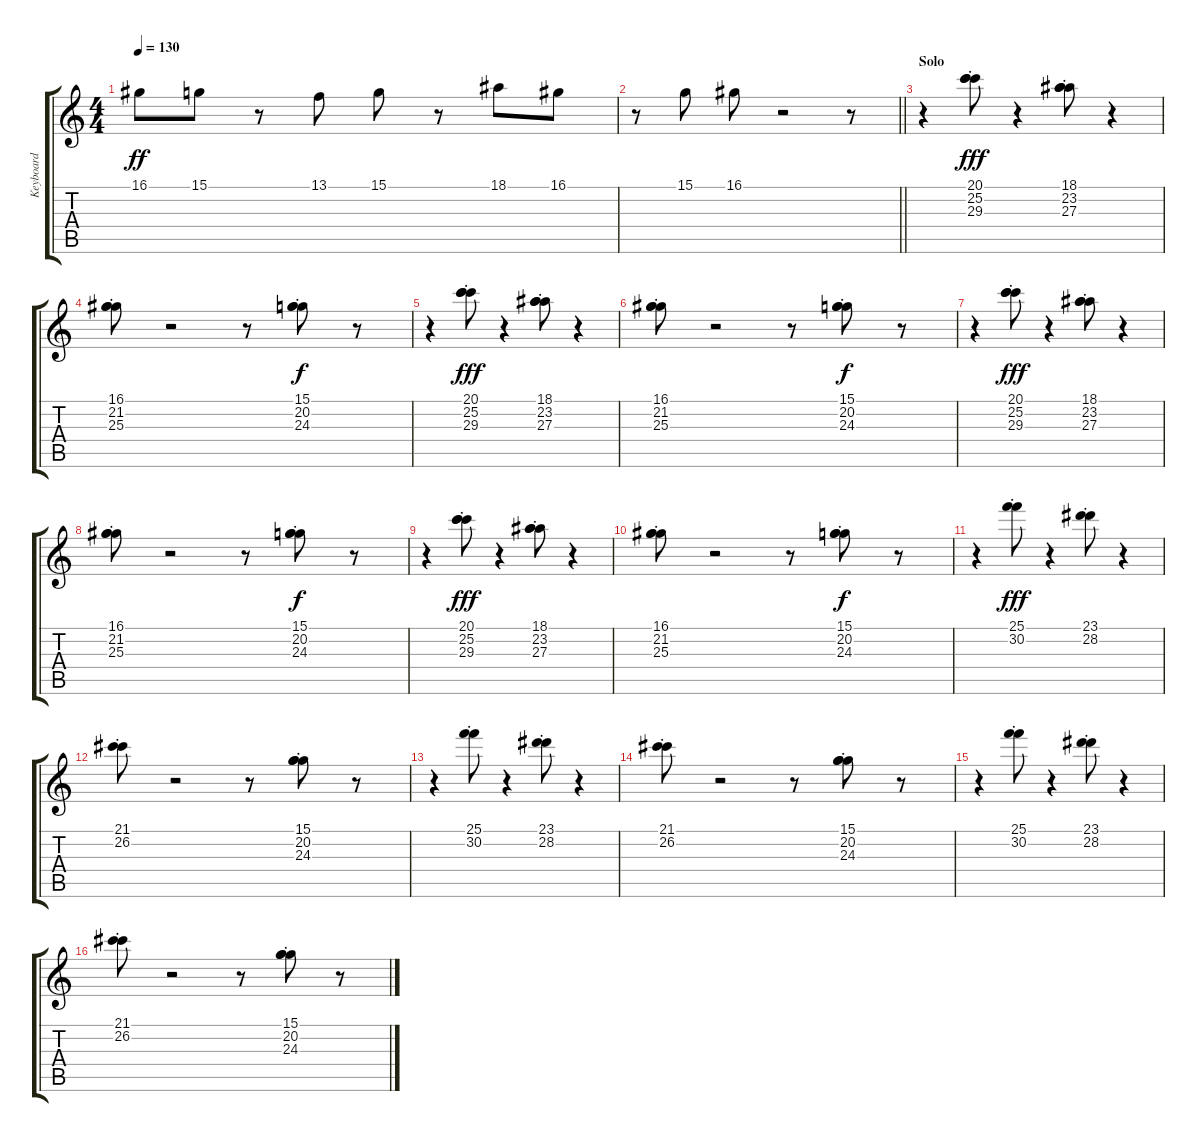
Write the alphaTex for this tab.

\track ("Keyboard" "Keyboard") {instrument stringensemble1}
\staff {score tabs}
\tuning (E4 B3 G3 D3 A2 E2) {hide}
\ts (4 4)
\tempo 130
\clef g2
\ks c
16.1.8{dy ff} 15.1.8 r.8 13.1.8 15.1.8 r.8 18.1.8 16.1.8 |
\barLineRight lightlight
r.8 15.1.8 16.1.8 r.2 r.8 |
\section ("" "Solo")
r.4 (20.1{st} 25.2{st} 29.3{st}).8{dy fff volume 16} r.4 (18.1{st} 23.2{st} 27.3{st}).8 r.4 |
(16.1{st} 21.2{st} 25.3{st}).8 r.2 r.8 (15.1{st} 20.2{st} 24.3{st}).8{dy f} r.8 |
r.4 (20.1{st} 25.2{st} 29.3{st}).8{dy fff} r.4 (18.1{st} 23.2{st} 27.3{st}).8 r.4 |
(16.1{st} 21.2{st} 25.3{st}).8 r.2 r.8 (15.1{st} 20.2{st} 24.3{st}).8{dy f} r.8 |
r.4 (20.1{st} 25.2{st} 29.3{st}).8{dy fff} r.4 (18.1{st} 23.2{st} 27.3{st}).8 r.4 |
(16.1{st} 21.2{st} 25.3{st}).8 r.2 r.8 (15.1{st} 20.2{st} 24.3{st}).8{dy f} r.8 |
r.4 (20.1{st} 25.2{st} 29.3{st}).8{dy fff} r.4 (18.1{st} 23.2{st} 27.3{st}).8 r.4 |
(16.1{st} 21.2{st} 25.3{st}).8 r.2 r.8 (15.1{st} 20.2{st} 24.3{st}).8{dy f} r.8 |
r.4 (25.1{st} 30.2{st}).8{dy fff} r.4 (23.1{st} 28.2{st}).8 r.4 |
(21.1{st} 26.2{st}).8 r.2 r.8 (15.1{st} 20.2{st} 24.3{st}).8 r.8 |
r.4 (25.1{st} 30.2{st}).8 r.4 (23.1{st} 28.2{st}).8 r.4 |
(21.1{st} 26.2{st}).8 r.2 r.8 (15.1{st} 20.2{st} 24.3{st}).8 r.8 |
r.4 (25.1{st} 30.2{st}).8 r.4 (23.1{st} 28.2{st}).8 r.4 |
(21.1{st} 26.2{st}).8 r.2 r.8 (15.1{st} 20.2{st} 24.3{st}).8 r.8
